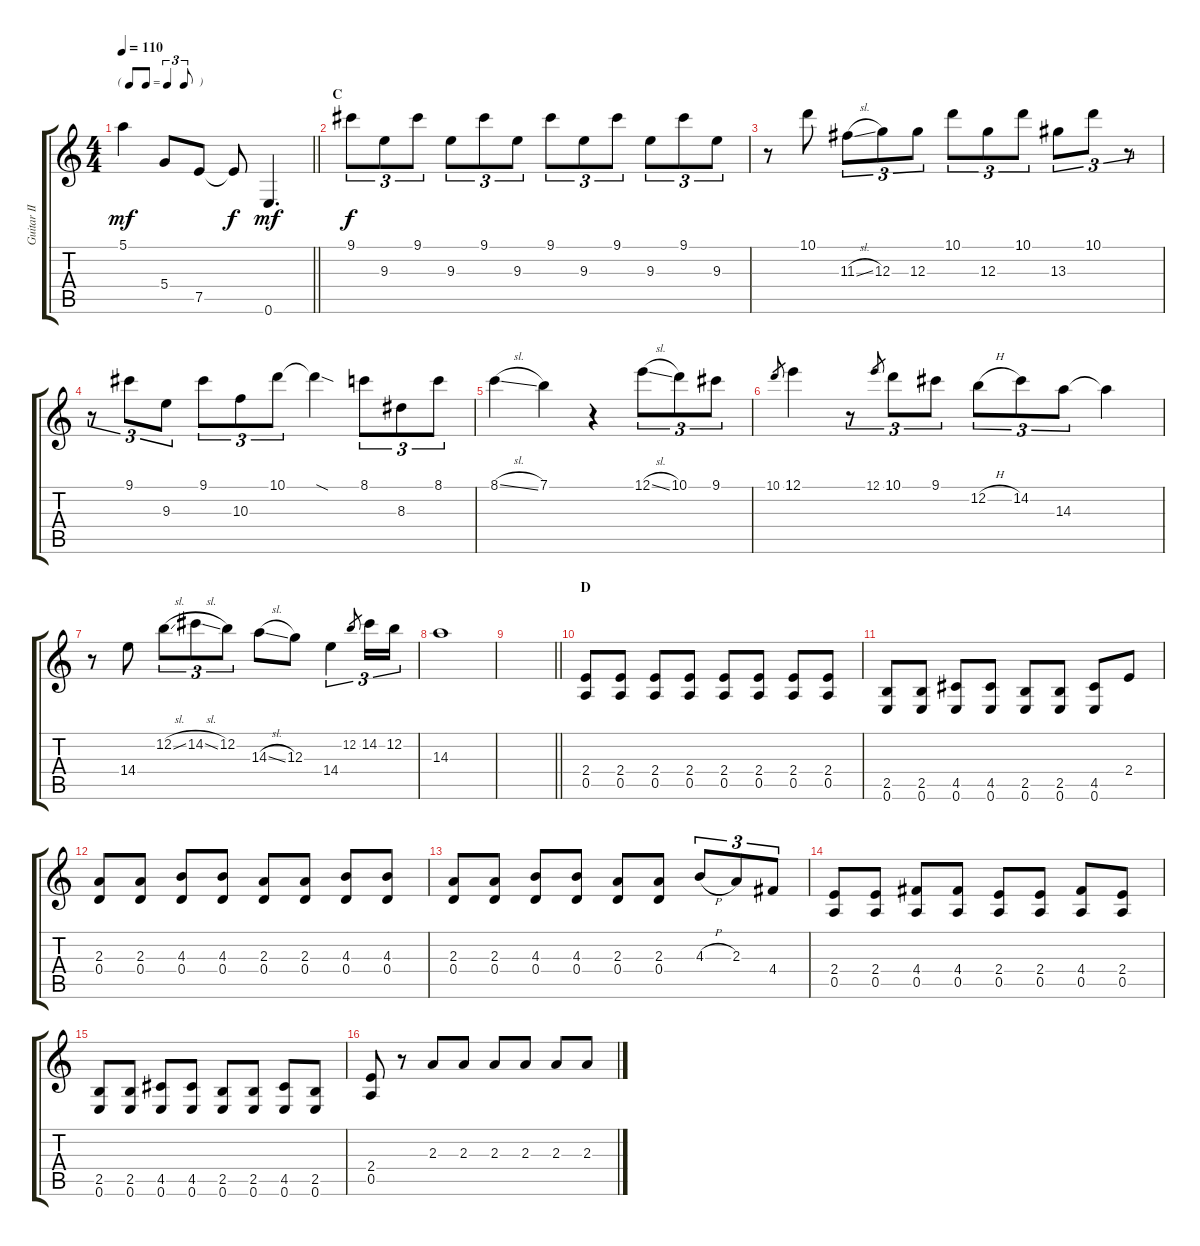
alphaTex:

\track ("Guitar II" "Guitar II") {instrument distortionguitar}
\staff {score tabs}
\tuning (E4 B3 G3 D3 A2 E2) {hide}
\ts (4 4)
\tf triplet8th
\tempo 110
\clef g2
\barLineRight lightlight
\ks c
5.1.4{dy mf} 5.4.8 7.5.8 7.5{t}.8{dy f} 0.6.4{d dy mf} |
\section ("" "C")
9.1.8{tu (3 2) dy f} 9.3.8{tu (3 2)} 9.1.8{tu (3 2)} 9.3.8{tu (3 2)} 9.1.8{tu (3 2)} 9.3.8{tu (3 2)} 9.1.8{tu (3 2)} 9.3.8{tu (3 2)} 9.1.8{tu (3 2)} 9.3.8{tu (3 2)} 9.1.8{tu (3 2)} 9.3.8{tu (3 2)} |
r.8 10.1.8 11.3{sl}.8{tu (3 2)} 12.3.8{tu (3 2)} 12.3.8{tu (3 2)} 10.1.8{tu (3 2)} 12.3.8{tu (3 2)} 10.1.8{tu (3 2)} 13.3.8{tu (3 2)} 10.1.8{tu (3 2)} r.8{tu (3 2)} |
r.8{tu (3 2)} 9.1.8{tu (3 2)} 9.3.8{tu (3 2)} 9.1.8{tu (3 2)} 10.3.8{tu (3 2)} 10.1.8{tu (3 2)} 10.1{sod t}.4 8.1.8{tu (3 2)} 8.3.8{tu (3 2)} 8.1.8{tu (3 2)} |
8.1{sl}.4 7.1.4 r.4 12.1{sl}.8{tu (3 2)} 10.1.8{tu (3 2)} 9.1.8{tu (3 2)} |
10.1.8{gr} 12.1.4 r.8{tu (3 2)} 12.1.8{gr} 10.1.8{tu (3 2)} 9.1.8{tu (3 2)} 12.2{h}.8{tu (3 2)} 14.2.8{tu (3 2)} 14.3.8{tu (3 2)} 14.3{t}.4 |
r.8 14.4.8 12.2{sl}.8{tu (3 2)} 14.2{sl}.8{tu (3 2)} 12.2.8{tu (3 2)} 14.3{sl}.8 12.3.8 14.4.4{tu (3 2)} 12.2.8{gr} 14.2.16{tu (3 2)} 12.2.16{tu (3 2)} |
14.3.1 |
\barLineRight lightlight
|
\section ("" "D")
(2.4 0.5).8 (2.4 0.5).8 (2.4 0.5).8 (2.4 0.5).8 (2.4 0.5).8 (2.4 0.5).8 (2.4 0.5).8 (2.4 0.5).8 |
(2.5 0.6).8 (2.5 0.6).8 (4.5 0.6).8 (4.5 0.6).8 (2.5 0.6).8 (2.5 0.6).8 (4.5 0.6).8 2.4.8 |
(2.3 0.4).8 (2.3 0.4).8 (4.3 0.4).8 (4.3 0.4).8 (2.3 0.4).8 (2.3 0.4).8 (4.3 0.4).8 (4.3 0.4).8 |
(2.3 0.4).8 (2.3 0.4).8 (4.3 0.4).8 (4.3 0.4).8 (2.3 0.4).8 (2.3 0.4).8 4.3{h}.8{tu (3 2)} 2.3.8{tu (3 2)} 4.4.8{tu (3 2)} |
(2.4 0.5).8 (2.4 0.5).8 (4.4 0.5).8 (4.4 0.5).8 (2.4 0.5).8 (2.4 0.5).8 (4.4 0.5).8 (2.4 0.5).8 |
(2.5 0.6).8 (2.5 0.6).8 (4.5 0.6).8 (4.5 0.6).8 (2.5 0.6).8 (2.5 0.6).8 (4.5 0.6).8 (2.5 0.6).8 |
(2.4 0.5).8 r.8 2.3.8 2.3.8 2.3.8 2.3.8 2.3.8 2.3.8
